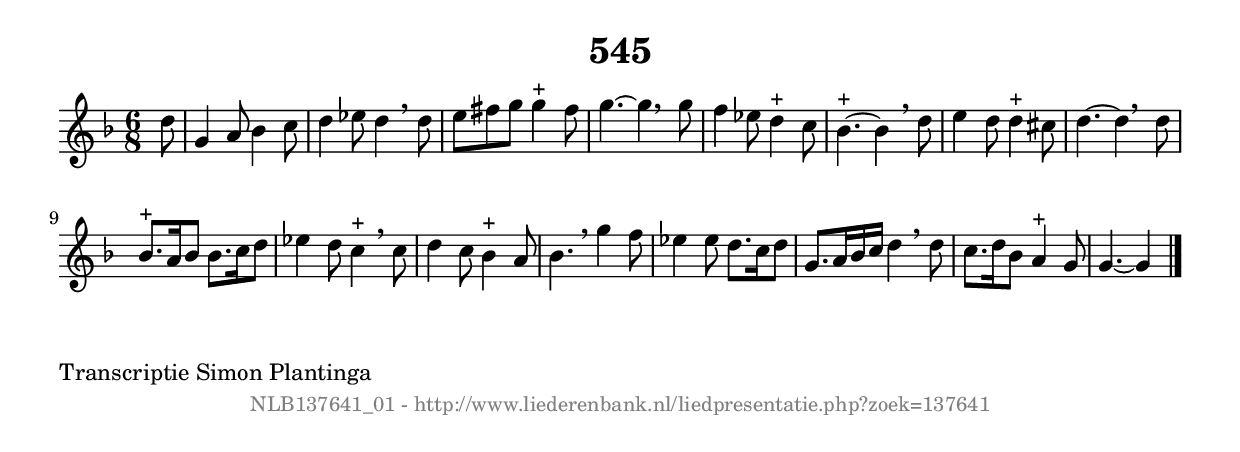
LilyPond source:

%
% produced by wce2krn 1.64 (7 June 2014)
%
\version"2.16"
#(append! paper-alist '(("long" . (cons (* 210 mm) (* 2000 mm)))))
#(set-default-paper-size "long")
sb = {\breathe}
mBreak = {\breathe }
bBreak = {\breathe }
x = {\once\override NoteHead #'style = #'cross }
gl=\glissando
itime={\override Staff.TimeSignature #'stencil = ##f }
ficta = {\once\set suggestAccidentals = ##t}
fine = {\once\override Score.RehearsalMark #'self-alignment-X = #1 \mark \markup {\italic{Fine}}}
dc = {\once\override Score.RehearsalMark #'self-alignment-X = #1 \mark \markup {\italic{D.C.}}}
dcf = {\once\override Score.RehearsalMark #'self-alignment-X = #1 \mark \markup {\italic{D.C. al Fine}}}
dcc = {\once\override Score.RehearsalMark #'self-alignment-X = #1 \mark \markup {\italic{D.C. al Coda}}}
ds = {\once\override Score.RehearsalMark #'self-alignment-X = #1 \mark \markup {\italic{D.S.}}}
dsf = {\once\override Score.RehearsalMark #'self-alignment-X = #1 \mark \markup {\italic{D.S. al Fine}}}
dsc = {\once\override Score.RehearsalMark #'self-alignment-X = #1 \mark \markup {\italic{D.S. al Coda}}}
pv = {\set Score.repeatCommands = #'((volta "1"))}
sv = {\set Score.repeatCommands = #'((volta "2"))}
tv = {\set Score.repeatCommands = #'((volta "3"))}
qv = {\set Score.repeatCommands = #'((volta "4"))}
xv = {\set Score.repeatCommands = #'((volta #f))}
\header{ tagline = ""
title = "545"
}
\score {{
\key g \dorian
\relative g'
{
\set melismaBusyProperties = #'()
\partial 32*4
\time 6/8
\tempo 4=120
\override Score.MetronomeMark #'transparent = ##t
\override Score.RehearsalMark #'break-visibility = #(vector #t #t #f)
d'8 | g,4 a8 bes4 c8 | d4 ees8 d4 \sb d8 | e8 fis8 g8 g4^"+" | fis8 g4.~ g4 \bar ":|:" \bBreak
g8 | f4 ees8 d4^"+" c8 | bes4.^"+"~ bes4 \sb d8 | e4 d8 d4^"+" cis8 | d4.~ d4 \bar ":|:" \bBreak
d8 | bes8.^"+" a16 bes8 bes8. c16 d8 | ees4 d8 c4^"+" \sb c8 | d4 c8 bes4^"+" a8 | bes4. \mBreak
g'4 f8 | ees4 ees8 d8. c16 d8 | g,8. a16 bes16 c16 d4 \sb d8 | c8. d16 bes8 a4^"+" g8 | g4.~ g4 \bar "|."
 }}
 \midi { }
 \layout {
            indent = 0.0\cm
}
}
\markup { \wordwrap-string #" 
Transcriptie Simon Plantinga
"}
\markup { \vspace #0 } \markup { \with-color #grey \fill-line { \center-column { \smaller "NLB137641_01 - http://www.liederenbank.nl/liedpresentatie.php?zoek=137641" } } }
